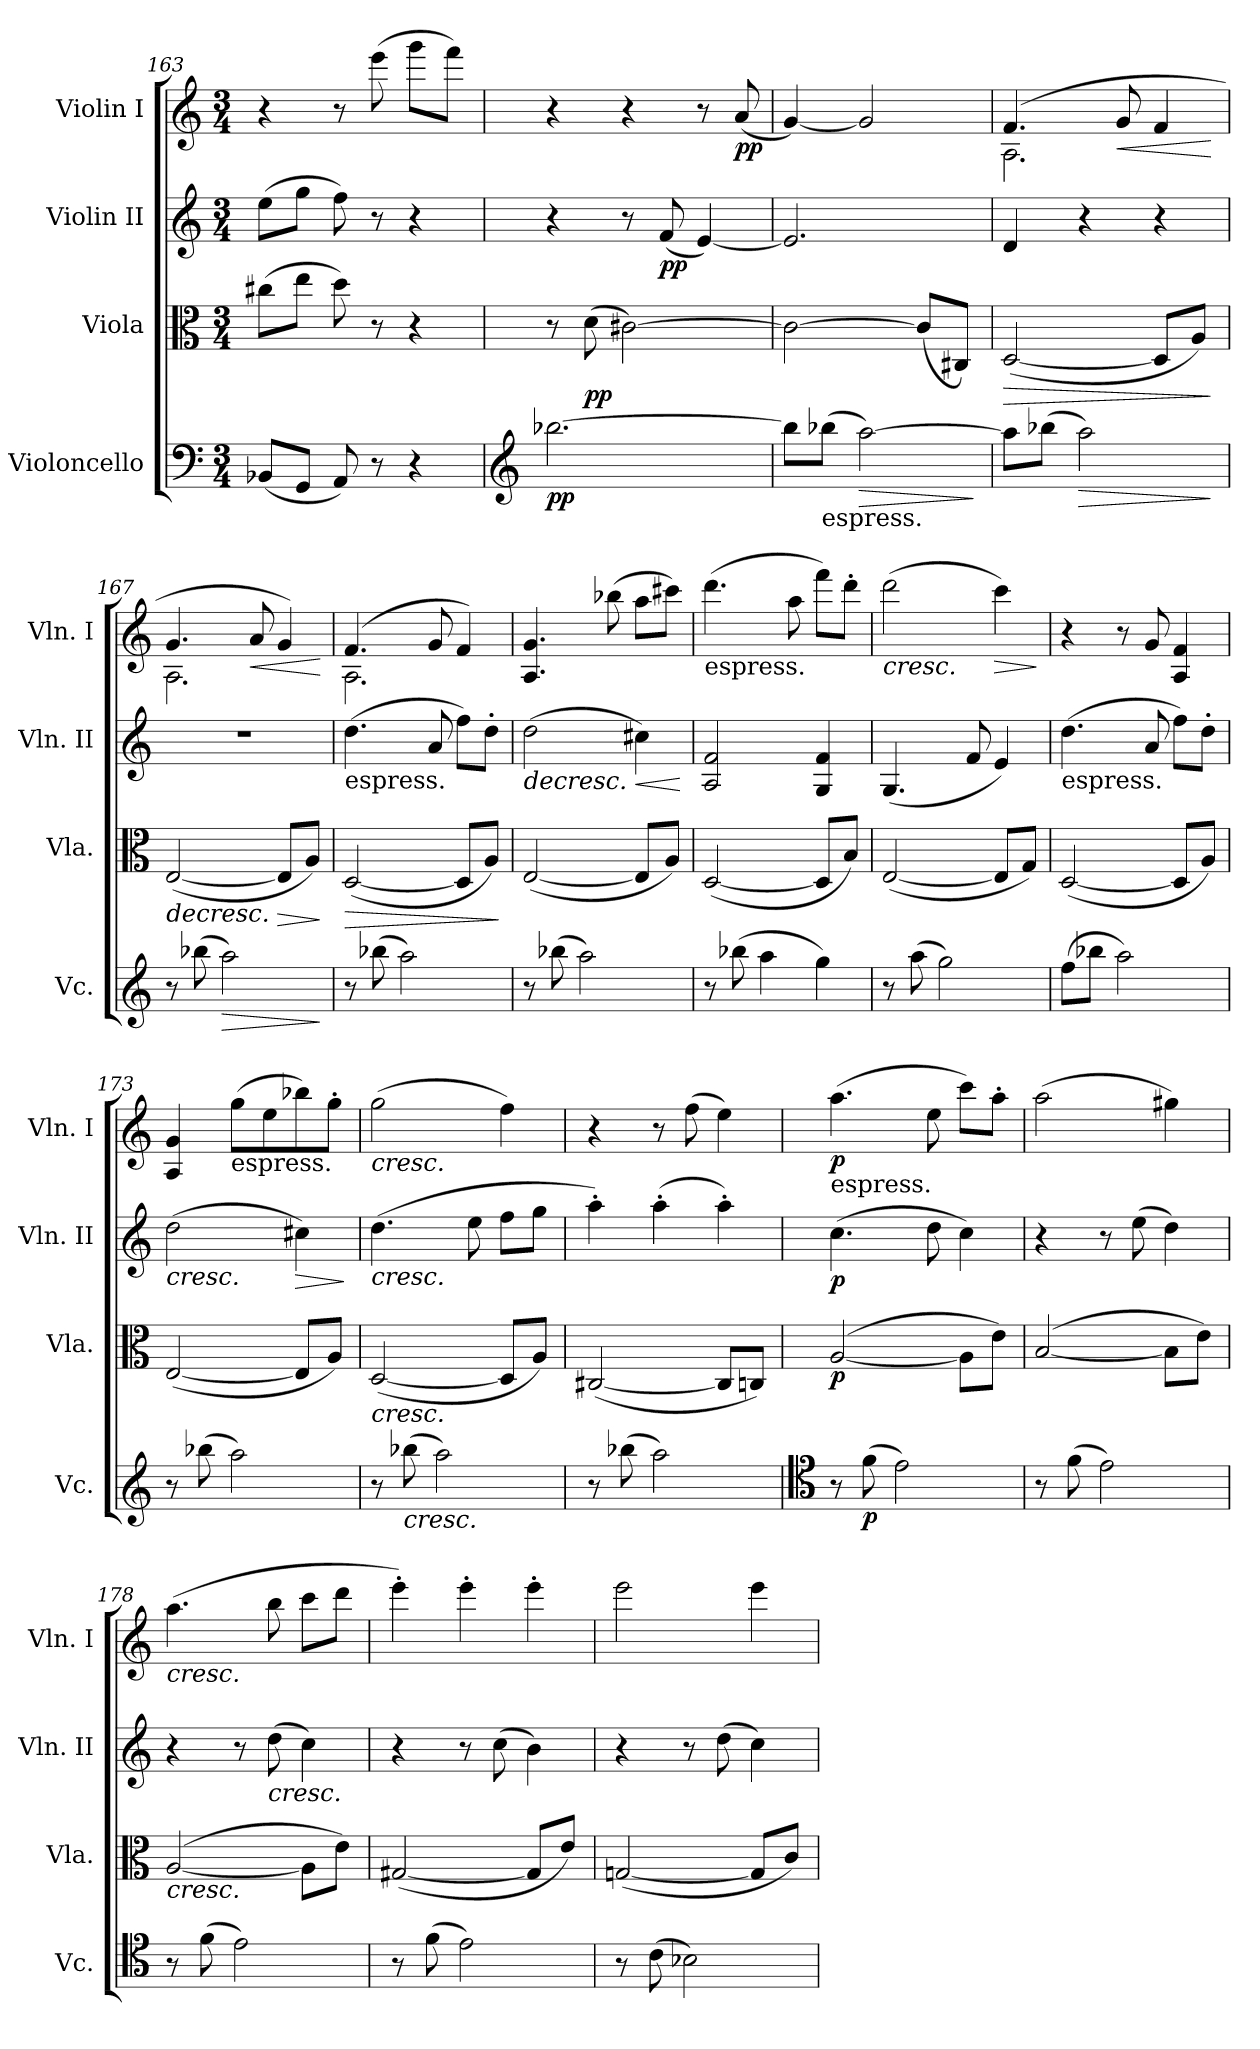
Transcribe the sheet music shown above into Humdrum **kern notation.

**kern	**dynam	**kern	**dynam	**kern	**dynam	**kern	**dynam
*part4	*part4	*part3	*part3	*part2	*part2	*part1	*part1
*staff4	*staff4	*staff3	*staff3	*staff2	*staff2	*staff1	*staff1
*I"Violoncello	*	*I"Viola	*	*I"Violin II	*	*I"Violin I	*
*I'Vc.	*	*I'Vla.	*	*I'Vln. II	*	*I'Vln. I	*
*clefF4	*	*clefC3	*	*clefG2	*	*clefG2	*
*k[]	*	*k[]	*	*k[]	*	*k[]	*
*M3/4	*	*M3/4	*	*M3/4	*	*M3/4	*
=163	=163	=163	=163	=163	=163	=163	=163
!	!LO:DY:b	!	!	!	!	!	!
!	!LO:DY:n=1:b	!	!LO:DY:b	!	!	!	!
!	!	!	!LO:DY:n=1:b	!	!LO:DY:b	!	!
!	!	!	!	!	!LO:DY:n=1:b	!	!
(<8BB-X/L	other-dynamics p	(>8cc#X\L	other-dynamics p	(>8ee\L	other-dynamics p	4r	.
8GG/J	.	8ee\J	.	8gg\J	.	.	.
8AA/)	.	8dd\)	.	8ff\)	.	8r	.
!	!	!	!	!	!	!	!LO:DY:b
!	!	!	!	!	!	!	!LO:DY:n=1:b
8r	.	8r	.	8r	.	(>8eee\	other-dynamics p
4r	.	4r	.	4r	.	8ggg\L	.
.	.	.	.	.	.	8fff\J)	.
=164	=164	=164	=164	=164	=164	=164	=164
*clefG2	*	*	*	*	*	*	*
!	!LO:DY:b	!	!	!	!	!	!
[2.bb-X\	pp	8r	.	4r	.	4r	.
!	!	!	!LO:DY:b	!	!	!	!
.	.	(>8d\	pp	.	.	.	.
.	.	[2c#X\)	.	8r	.	4r	.
!	!	!	!	!	!LO:DY:b	!	!
.	.	.	.	(<8f/	pp	.	.
.	.	.	.	[4e/)	.	8r	.
!	!	!	!	!	!	!	!LO:DY:b
.	.	.	.	.	.	(<8a/	pp
=165	=165	=165	=165	=165	=165	=165	=165
8bb-\L]	.	2c#\_	.	2.e/]	.	[4g/)	.
!LO:TX:b:t=espress.	!	!	!	!	!	!	!
(>8bb-X\J	.	.	.	.	.	.	.
!	!LO:HP:b	!	!	!	!	!	!
[2aa\)	>	.	.	.	.	2g/]	.
.	.	(<8c#/L]	.	.	.	.	.
.	.	8C#X/J)	.	.	.	.	.
.	]	.	.	.	.	.	.
=166	=166	=166	=166	=166	=166	=166	=166
!	!	!	!LO:HP:b	!	!	!	!
*	*	*	*	*	*	*^	*
8aa\L]	.	(>[2D/	>	4d/	.	(>4.f/	2.A\	.
(>8bb-X\J	.	.	.	.	.	.	.	.
!	!LO:HP:b	!	!	!	!	!	!	!
2aa\)	>	.	.	4r	.	.	.	.
!	!	!	!	!	!	!	!	!LO:HP:b
.	.	.	.	.	.	8g/	.	<
.	.	8D/L]	.	4r	.	4f/	.	.
.	.	8A/J)	.	.	.	.	.	.
*	*	*	*	*	*	*v	*v	*
.	]	.	]	.	.	.	[
=167	=167	=167	=167	=167	=167	=167	=167
!	!	!	!LO:HP:b	!	!	!	!
*	*	*	*	*	*	*^	*
8r	.	(>[2E/	>	2.r	.	4.g/	2.A\	.
(>8bb-X\	.	.	.	.	.	.	.	.
!	!LO:HP:b	!	!	!	!	!	!	!
2aa\)	>	.	.	.	.	.	.	.
!	!	!	!	!	!	!	!	!LO:HP:b
.	.	.	.	.	.	8a/	.	<
!	!	!	!LO:HP:b	!	!	!	!	!
.	.	8E/L]	>	.	.	4g/)	.	.
.	.	8A/J)	.	.	.	.	.	.
*	*	*	*	*	*	*v	*v	*
.	]	.	] ]	.	.	.	[
=168	=168	=168	=168	=168	=168	=168	=168
!	!	!	!	!LO:TX:b:t=espress.	!	!	!
!	!	!	!LO:HP:b	!	!	!	!
*	*	*	*	*	*	*^	*
8r	.	(>[2D/	>	(>4.dd\	.	(>4.f/	2.A\	.
(>8bb-X\	.	.	.	.	.	.	.	.
2aa\)	.	.	.	.	.	.	.	.
.	.	.	.	8a/	.	8g/	.	.
.	.	8D/L]	.	8ff\L)	.	4f/)	.	.
.	.	8A/J)	.	8dd'\J	.	.	.	.
*	*	*	*	*	*	*v	*v	*
.	.	.	]	.	.	.	.
=169	=169	=169	=169	=169	=169	=169	=169
!	!	!	!	!	!LO:HP:b	!	!
8r	.	(>[2E/	.	(>2dd\	>	4.A/ 4.g/	.
(>8bb-X\	.	.	.	.	.	.	.
2aa\)	.	.	.	.	.	.	.
.	.	.	.	.	.	(>8bb-X\	.
!	!	!	!	!	!LO:HP:b	!	!
.	.	8E/L]	.	4cc#X\)	<	8aa\L	.
.	.	8A/J)	.	.	.	8ccc#X\J)	.
.	.	.	.	.	] [	.	.
=170	=170	=170	=170	=170	=170	=170	=170
!	!	!	!	!	!	!LO:TX:b:t=espress.	!
8r	.	(>[2D/	.	2A/ 2f/	.	(>4.ddd\	.
(>8bb-X\	.	.	.	.	.	.	.
4aa\	.	.	.	.	.	.	.
.	.	.	.	.	.	8aa\	.
4gg\)	.	8D/L]	.	4G/ 4f/	.	8fff\L)	.
.	.	8B/J)	.	.	.	8ddd'\J	.
=171	=171	=171	=171	=171	=171	=171	=171
!	!	!	!	!	!	!	!LO:HP:b
8r	.	(>[2E/	.	(<4.G/	.	(>2ddd\	<
(>8aa\	.	.	.	.	.	.	.
2gg\)	.	.	.	.	.	.	.
.	.	.	.	8f/	.	.	.
!	!	!	!	!	!	!	!LO:HP:b
.	.	8E/L]	.	4e/)	.	4ccc\)	>
.	.	8G/J)	.	.	.	.	.
.	.	.	.	.	.	.	[ ]
=172	=172	=172	=172	=172	=172	=172	=172
!	!	!	!	!LO:TX:b:t=espress.	!	!	!
(>8ff\L	.	(>[2D/	.	(>4.dd\	.	4r	.
8bb-X\J	.	.	.	.	.	.	.
2aa\)	.	.	.	.	.	8r	.
.	.	.	.	8a/	.	8g/	.
.	.	8D/L]	.	8ff\L)	.	4A/ 4f/	.
.	.	8A/J)	.	8dd'\J	.	.	.
=173	=173	=173	=173	=173	=173	=173	=173
!	!	!	!	!	!LO:HP:b	!	!
8r	.	(>[2E/	.	(>2dd\	<	4A/ 4g/	.
(>8bb-X\	.	.	.	.	.	.	.
!	!	!	!	!	!	!LO:TX:b:t=espress.	!
2aa\)	.	.	.	.	.	(>8gg\L	.
.	.	.	.	.	.	8ee\	.
!	!	!	!	!	!LO:HP:b	!	!
.	.	8E/L]	.	4cc#X\)	>	8bb-X\)	.
.	.	8A/J)	.	.	.	8gg'\J	.
.	.	.	.	.	[ ]	.	.
=174	=174	=174	=174	=174	=174	=174	=174
!	!	!	!	!	!	!LO:TX:b:i:t=cresc.	!
!	!	!	!	!LO:TX:b:i:t=cresc.	!	!	!
!	!	!LO:TX:b:i:t=cresc.	!	!	!	!	!
8r	.	(>[2D/	.	(>4.dd\	.	(>2gg\	.
!LO:TX:b:i:t=cresc.	!	!	!	!	!	!	!
(>8bb-X\	.	.	.	.	.	.	.
2aa\)	.	.	.	.	.	.	.
.	.	.	.	8ee\	.	.	.
.	.	8D/L]	.	8ff\L	.	4ff\)	.
.	.	8A/J)	.	8gg\J	.	.	.
=175	=175	=175	=175	=175	=175	=175	=175
8r	.	(>[2C#X/	.	4aa'\)	.	4r	.
(>8bb-X\	.	.	.	.	.	.	.
2aa\)	.	.	.	(>4aa'\	.	8r	.
.	.	.	.	.	.	(>8ff\	.
.	.	8C#/L]	.	4aa'\)	.	4ee\)	.
.	.	8Cn/J)	.	.	.	.	.
=176	=176	=176	=176	=176	=176	=176	=176
*clefC4	*	*	*	*	*	*	*
!	!	!	!	!	!	!LO:TX:b:t=espress.	!
!	!	!	!LO:DY:b	!	!LO:DY:b	!	!LO:DY:b
8r	.	(>[2A/	p	(>4.cc\	p	(>4.aa\	p
!	!LO:DY:b	!	!	!	!	!	!
(>8f\	p	.	.	.	.	.	.
2e\)	.	.	.	.	.	.	.
.	.	.	.	8dd\	.	8ee\	.
.	.	8A\L]	.	4cc\)	.	8ccc\L)	.
.	.	8e\J)	.	.	.	8aa'\J	.
=177	=177	=177	=177	=177	=177	=177	=177
8r	.	(>[2B/	.	4r	.	(>2aa\	.
(>8f\	.	.	.	.	.	.	.
2e\)	.	.	.	8r	.	.	.
.	.	.	.	(>8ee\	.	.	.
.	.	8B\L]	.	4dd\)	.	4gg#X\)	.
.	.	8e\J)	.	.	.	.	.
=178	=178	=178	=178	=178	=178	=178	=178
!	!	!	!	!	!	!LO:TX:b:i:t=cresc.	!
!	!	!LO:TX:b:i:t=cresc.	!	!	!	!	!
8r	.	(>[2A/	.	4r	.	(>4.aa\	.
(>8f\	.	.	.	.	.	.	.
2e\)	.	.	.	8r	.	.	.
!	!	!	!	!LO:TX:b:i:t=cresc.	!	!	!
.	.	.	.	(>8dd\	.	8bb\	.
.	.	8A\L]	.	4cc\)	.	8ccc\L	.
.	.	8e\J)	.	.	.	8ddd\J	.
=179	=179	=179	=179	=179	=179	=179	=179
8r	.	(>[2G#X/	.	4r	.	4eee'\)	.
(>8f\	.	.	.	.	.	.	.
2e\)	.	.	.	8r	.	4eee'\	.
.	.	.	.	(>8cc\	.	.	.
.	.	8G#/L]	.	4b\)	.	4eee'\	.
.	.	8e/J)	.	.	.	.	.
=180	=180	=180	=180	=180	=180	=180	=180
8r	.	(>[2Gn/	.	4r	.	2eee\	.
(>8c\	.	.	.	.	.	.	.
2B-X\)	.	.	.	8r	.	.	.
.	.	.	.	(>8dd\	.	.	.
.	.	8G/L]	.	4cc\)	.	4eee\	.
.	.	8c/J)	.	.	.	.	.
=	=	=	=	=	=	=	=
*-	*-	*-	*-	*-	*-	*-	*-
